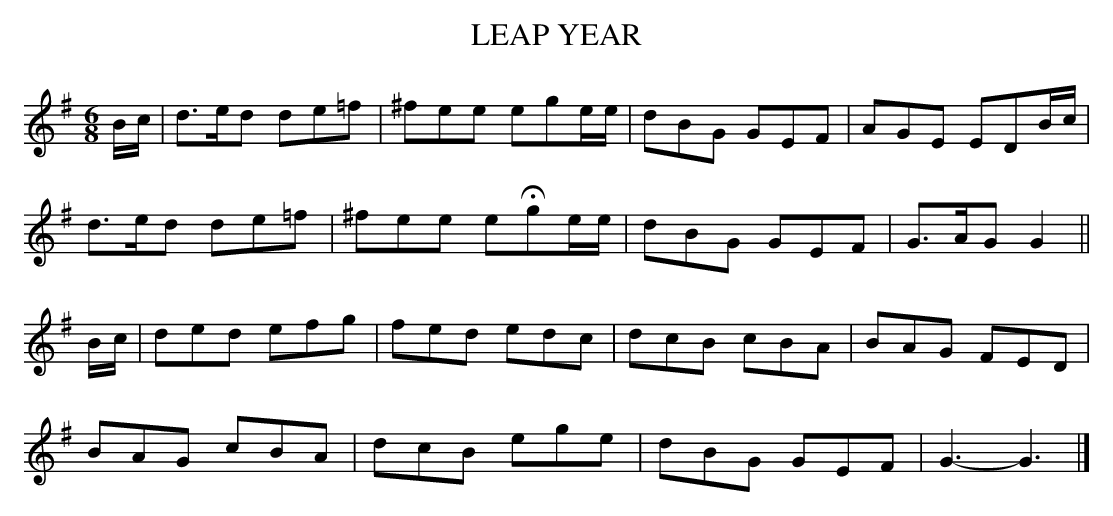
X:1
T:LEAP YEAR
Y:"moderate"
M:6/8
L:1/8
K:G
B/c/|d>ed de=f|^fee ege/e/|dBG GEF|AGE EDB/c/|
d>ed de=f|^fee eHge/e/|dBG GEF|G>AG G2||
B/c/|ded efg|fed edc|dcB cBA|BAG FED|
BAG cBA|dcB ege|dBG GEF|G3-G3|]
